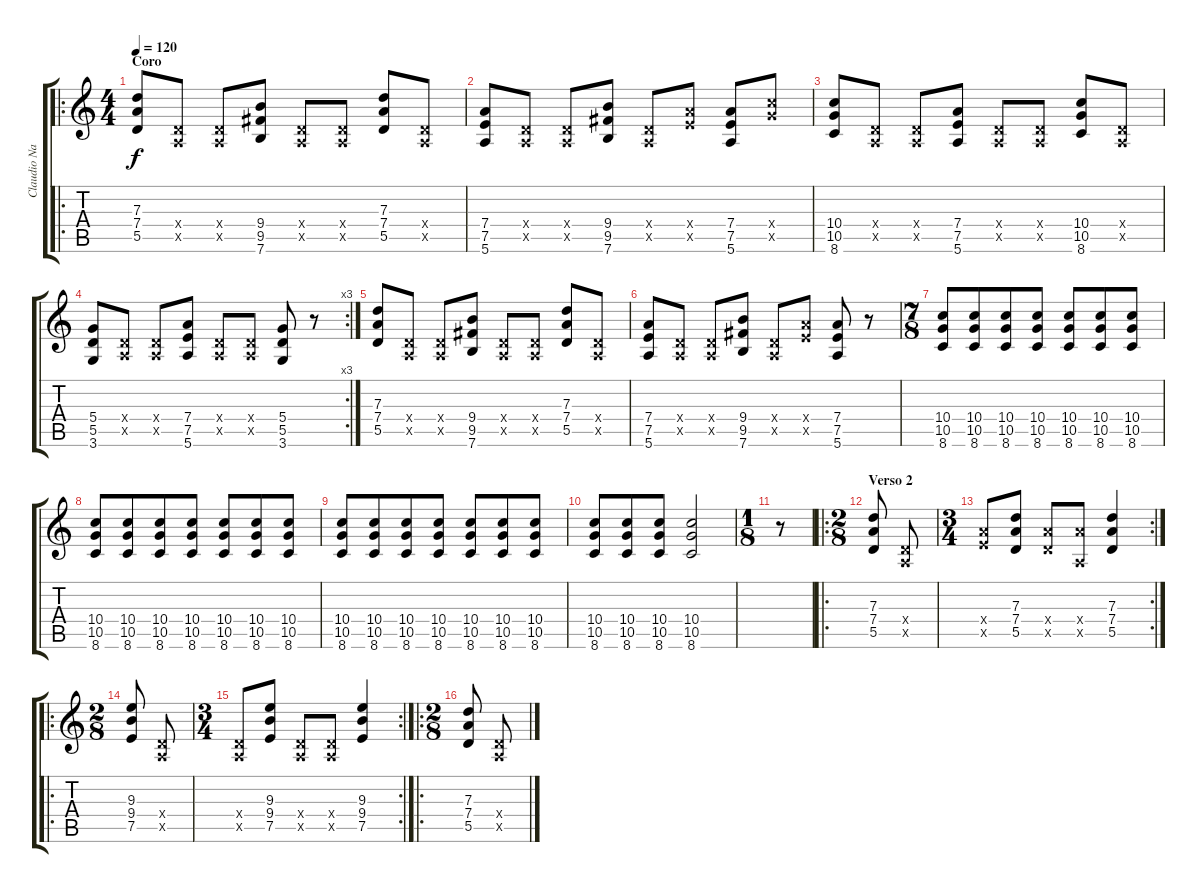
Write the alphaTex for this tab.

\track ("Claudio Narea" "Claudio Na") {instrument overdrivenguitar}
\staff {score tabs}
\tuning (E4 B3 G3 D3 A2 E2) {hide}
\ro
\ts (4 4)
\section ("" "Coro")
\tempo 120
\clef g2
\ks c
(7.3 7.4 5.5).8{dy f} (0.4{x} 0.5{x}).8 (0.4{x} 0.5{x}).8 (9.4 9.5 7.6).8 (0.4{x} 0.5{x}).8 (0.4{x} 0.5{x}).8 (7.3 7.4 5.5).8 (0.4{x} 0.5{x}).8 |
(7.4 7.5 5.6).8 (0.4{x} 0.5{x}).8 (0.4{x} 0.5{x}).8 (9.4 9.5 7.6).8 (0.4{x} 0.5{x}).8 (7.4{x} 7.5{x}).8 (7.4 7.5 5.6).8 (10.4{x} 10.5{x}).8 |
(10.4 10.5 8.6).8 (0.4{x} 0.5{x}).8 (0.4{x} 0.5{x}).8 (7.4 7.5 5.6).8 (0.4{x} 0.5{x}).8 (0.4{x} 0.5{x}).8 (10.4 10.5 8.6).8 (0.4{x} 0.5{x}).8 |
\rc 3
(5.4 5.5 3.6).8 (0.4{x} 0.5{x}).8 (0.4{x} 0.5{x}).8 (7.4 7.5 5.6).8 (0.4{x} 0.5{x}).8 (0.4{x} 0.5{x}).8 (5.4 5.5 3.6).8 r.8 |
(7.3 7.4 5.5).8 (0.4{x} 0.5{x}).8 (0.4{x} 0.5{x}).8 (9.4 9.5 7.6).8 (0.4{x} 0.5{x}).8 (0.4{x} 0.5{x}).8 (7.3 7.4 5.5).8 (0.4{x} 0.5{x}).8 |
(7.4 7.5 5.6).8 (0.4{x} 0.5{x}).8 (0.4{x} 0.5{x}).8 (9.4 9.5 7.6).8 (0.4{x} 0.5{x}).8 (7.4{x} 7.5{x}).8 (7.4 7.5 5.6).8 r.8 |
\ts (7 8)
(10.4 10.5 8.6).8 (10.4 10.5 8.6).8 (10.4 10.5 8.6).8 (10.4 10.5 8.6).8 (10.4 10.5 8.6).8 (10.4 10.5 8.6).8 (10.4 10.5 8.6).8 |
(10.4 10.5 8.6).8 (10.4 10.5 8.6).8 (10.4 10.5 8.6).8 (10.4 10.5 8.6).8 (10.4 10.5 8.6).8 (10.4 10.5 8.6).8 (10.4 10.5 8.6).8 |
(10.4 10.5 8.6).8 (10.4 10.5 8.6).8 (10.4 10.5 8.6).8 (10.4 10.5 8.6).8 (10.4 10.5 8.6).8 (10.4 10.5 8.6).8 (10.4 10.5 8.6).8 |
(10.4 10.5 8.6).8 (10.4 10.5 8.6).8 (10.4 10.5 8.6).8 (10.4 10.5 8.6).2 |
\ts (1 8)
r.8 |
\ro
\ts (2 8)
\section ("" "Verso 2")
(7.3 7.4 5.5).8 (0.4{x} 0.5{x}).8 |
\rc 2
\ts (3 4)
(7.4{x} 7.5{x}).8 (7.3 7.4 5.5).8 (7.4{x} 5.5{x}).8 (7.4{x} 0.5{x}).8 (7.3 7.4 5.5).4 |
\ro
\ts (2 8)
(9.3 9.4 7.5).8 (0.4{x} 0.5{x}).8 |
\rc 2
\ts (3 4)
(0.4{x} 0.5{x}).8 (9.3 9.4 7.5).8 (0.4{x} 0.5{x}).8 (0.4{x} 0.5{x}).8 (9.3 9.4 7.5).4 |
\ro
\ts (2 8)
(7.3 7.4 5.5).8 (0.4{x} 0.5{x}).8
